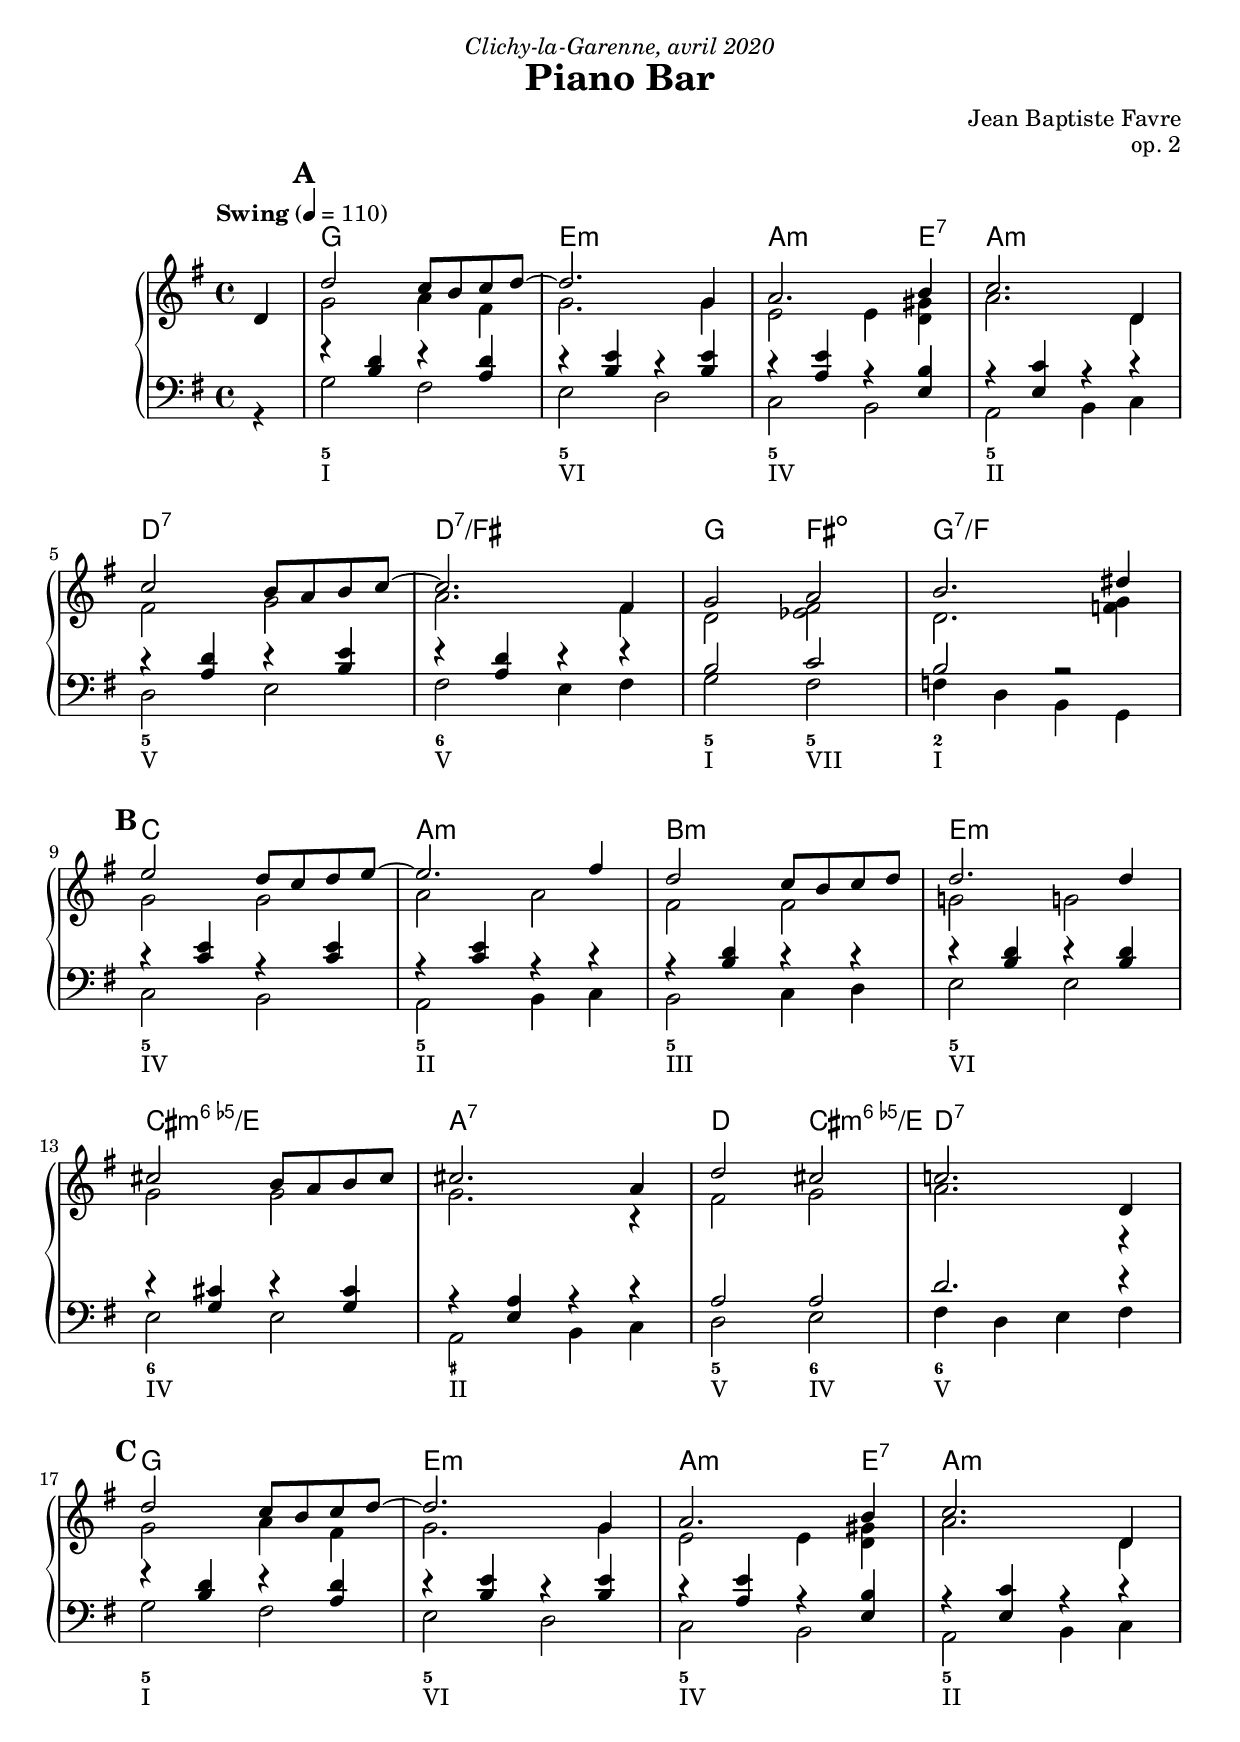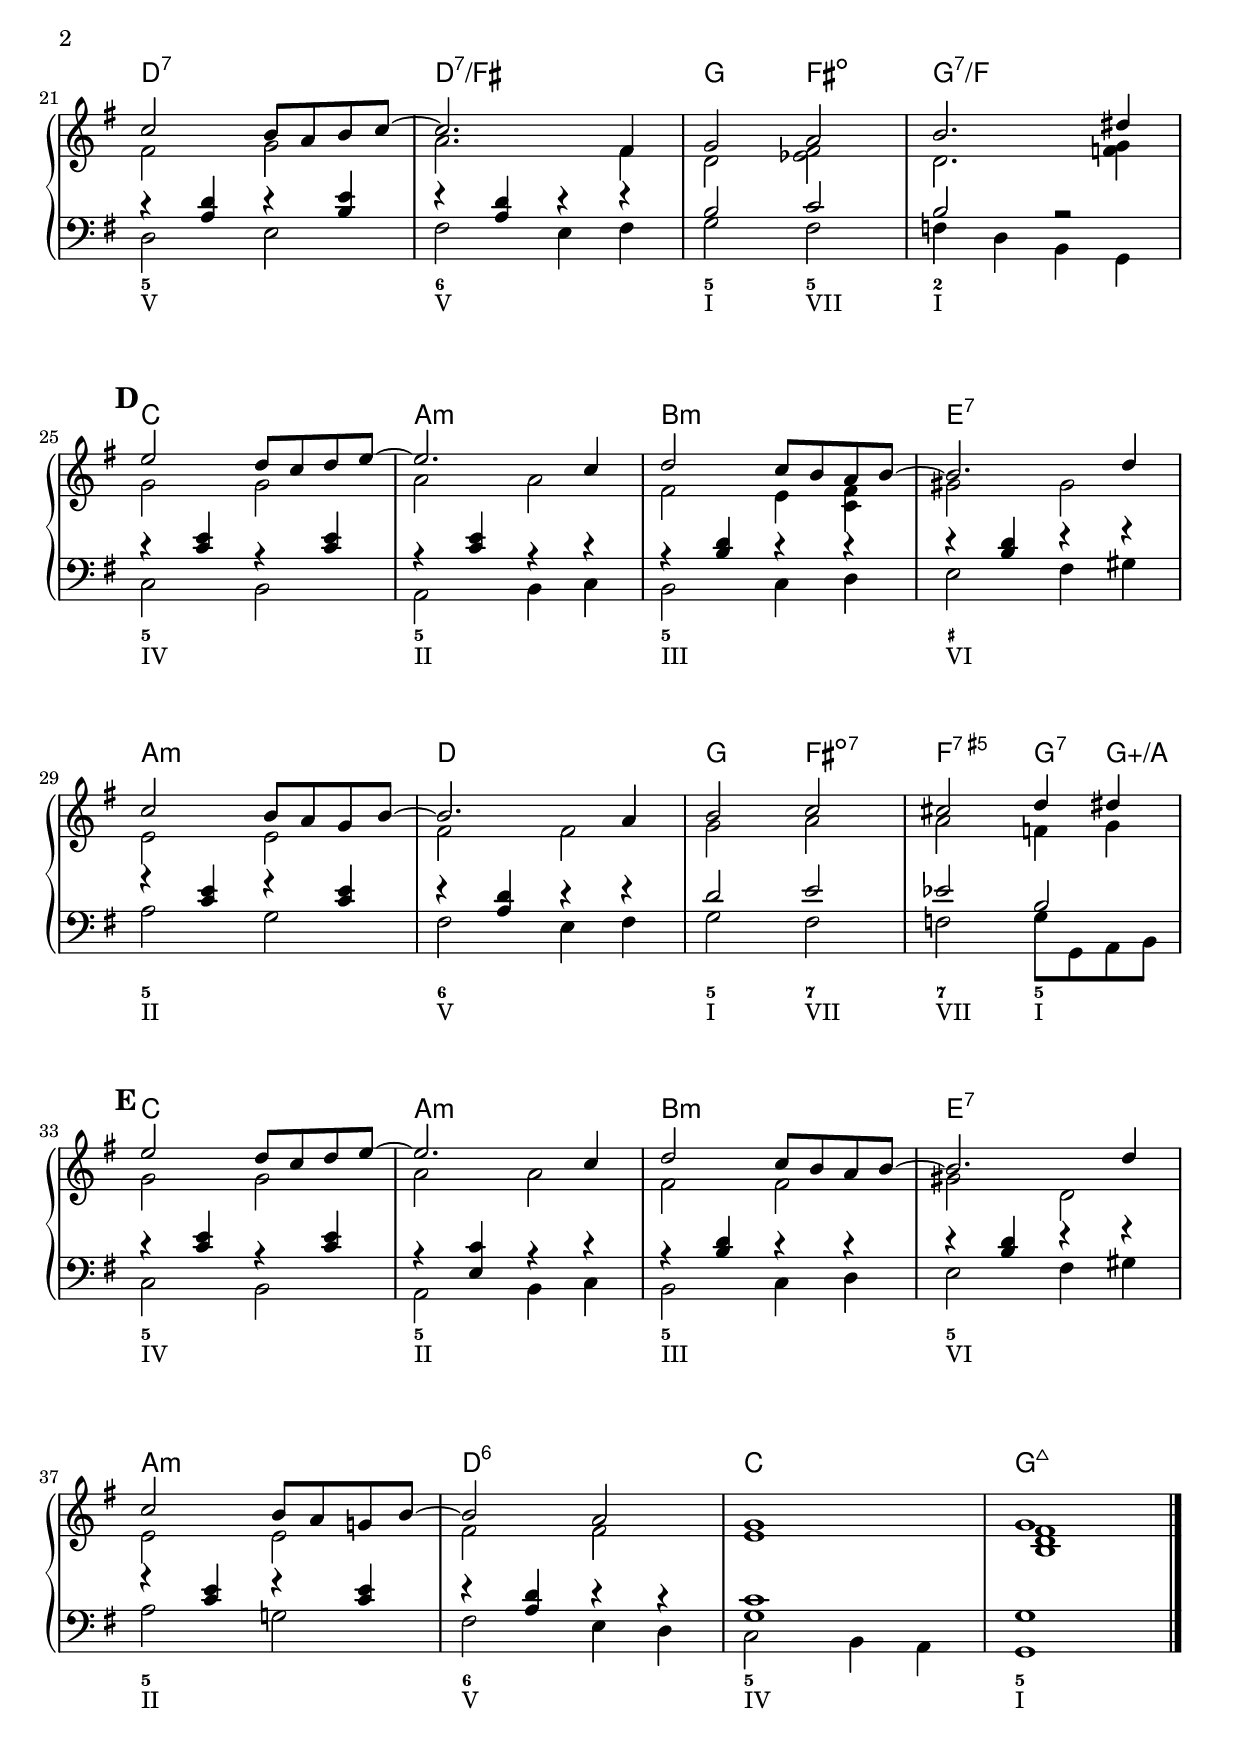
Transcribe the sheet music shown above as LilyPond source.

\version "2.20.0"
\language "english"
\header {
  title = "Piano Bar"
  subtitle = ""
  composer = "Jean Baptiste Favre"
  opus = "op. 2"
  dedication = \markup { \italic "Clichy-la-Garenne, avril 2020" }
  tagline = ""
}
\paper {
  #(include-special-characters)
  print-all-headers = ##f
  ragged-last-bottom = ##f
  systems-per-page = 5
}
midiInstrumentName = "celesta"
global = { \time 4/4 \key g \major \tempo "Swing" 4 = 110 }
sopraneVoice = \relative c' {
  \set Score.markFormatter = #format-mark-box-alphabet
          \partial 4
          d4 \mark \default %\mark "A"
             d'2 c8 b c d~ d2. g,4 a2. b4 c2. d,4 \break
             c'2 b8 a b c~ c2. fs,4 g2 a2 b2. ds4 \break
             \mark \default %\mark "B"
             e2 d8 c d e8~ e2. fs4 d2 c8 b c d d2. d4 \break
             cs2 b8 a b cs cs2. a4 d2 cs2 c!2. d,4 \break
             \mark \default %\mark "C"
             d'2 c8 b c d~ d2. g,4 a2. b4 c2. d,4 \break
             c'2 b8 a b c~ c2. fs,4 g2 a2 b2. ds4 \break
             \mark \default %\mark "D"
             e2 d8 c d e8~ e2. c4 d2 c8 b a b8~ b2. d4 \break
             c2 b8 a g8 b8~ b2. a4 b2 c2 cs2 d4 ds4 \break
             \mark \default %\mark "E"
             e2 d8 c d e8~ e2. c4 d2 c8 b a b8~ b2. d4 \break
             c2 b8 a g! b8~ b2 a2 g1 g1 \break

          \bar "|."
        }
altoVoice = \relative c' {
          \partial 4
          s4 g'2 a4 fs  g2. g4 e2 e4 <d gs> a'2. d,4
             fs2 g a2. fs4 d2 <ef fs>2 d2. <f g>4
             % \mark "B"
             g2 g a2 a fs fs g! g!
             g g g2. r4 fs2 g2 a2. r4
             %\mark "C"
             g2 a4 fs g2. g4 e2 e4 <d gs> a'2. d,4
             fs2 g a2. fs4 d2 <ef fs>2 d2. <f g>4
             %\mark "D"
             g2 g a2 a fs e4 <c fs> gs'2 gs
             e e fs fs g2 a2 a2 f4 g4
             %\mark "E"
             g2 g a a fs fs gs d
             e e fs fs e1 <b d fs>1
        }
tenorVoice = \relative c' {
          \partial 4
          s4 r4 <b d>4 r4 <a d>4 r4 <b e>4 r4 <b e>4 r4 <a e'>4 r4 <e b'>4 r4 <e c'>4 r4 r4
             r4 <a d>4 r4 <b e>4 r4 <a d>4 r4 r4 b2 c2 b2 r2
             %\mark "B"
             r4 <c e>4 r4 <c e>4 r4 <c e>4 r4 r4 r4 <b d>4 r4 r4 r4 <b d>4 r4 <b d>4
             r4 <g cs>4 r4 <g cs>4 r4 <e a>4 r4 r4 a2 a2 d2. r4
             %\mark "C"
             r4 <b d>4 r4 <a d>4 r4 <b e>4 r4 <b e>4 r4 <a e'>4 r4 <e b'>4 r4 <e c'>4 r4 r4
             r4 <a d>4 r4 <b e>4 r4 <a d>4 r4 r4 b2 c2 b2 r2
             %\mark "D"
             r4 <c e>4 r4 <c e>4 r4 <c e>4 r4 r4 r4 <b d>4 r4 r4 r4 <b d>4 r4 r4
             r4 <c e>4 r4 <c e>4 r4 <a d>4 r4 r4 d2 e2 ef2 b2
             %\mark "E"
             r4 <c e>4 r4 <c e>4 r4 <e, c'>4 r4 r4 r4 <b' d>4 r4 r4 r4 <b d>4 r4 r4
             r4 <c e>4 r4 <c e>4 r4 <a d>4 r4 r4 <g c>1  <g>1
        }
bassesVoice = \relative f {
          \partial 4
          r4 g2 fs e d c b a b4 c
             d2 e fs e4 fs g2 fs f4 d4 b4 g4
             %\mark "B"
             c2 b a b4 c b2 c4 d e2 e2
             e2 e a, b4 c d2 e fs4 d e fs
             %\mark "C"
             g2 fs e d c b a b4 c
             d2 e fs e4 fs g2 fs f4 d4 b4 g4
             %\mark "D"
             c2 b a b4 c b2 c4 d e2 fs4 gs
             a2 g fs e4 fs g2 fs f g8 g, a b
             %\mark "E"
             c2 b a b4 c b2 c4 d e2 fs4 gs
             a2 g! fs e4 d c2 b4 a g1
        }

pianoMusic =   \new PianoStaff
  <<
    \tag #'visuel \new ChordNames {
      \chordmode {
        \partial 4
        s4 g1 e:m a2.:m e4:7 a1:m
           d:7 d:7/fs g2 fs:dim g1:7/f
           c1 a:m b:m e:m
           cs:dim6/e a:7 d2 cs:dim6/e d1:7
           g1 e:m a2.:m e4:7 a1:m
           d:7 d:7/fs g2 fs:dim g1:7/f
           c1 a:m b:m e:7
           a:m d g2 fs2:dim7 f2:aug7 g4:7 g4:aug/a
           c1 a:m b:m e:7
           a:m d:6 c g:7+
      }
    }
    \new Staff = "haut" <<
      \set Staff.midiInstrument = \midiInstrumentName
      \clef treble
      \global
      \new Voice = "soprane" { \tag #'midi \set Voice.midiMinimumVolume = #0.3
                               \tag #'midi \set Voice.midiMaximumVolume = #1
                               \voiceOne \sopraneVoice
      }
      \new Voice = "alto" { \tag #'midi \set Voice.midiMinimumVolume = #0.2
                            \tag #'midi \set Voice.midiMaximumVolume = #0.6
                            \voiceTwo \altoVoice
      }
    >>
    \new Staff <<
      \set Staff.midiInstrument = \midiInstrumentName
      \clef bass
      \global
      \new Voice = "tenor" { \tag #'midi \set Voice.midiMinimumVolume = #0.2
                             \tag #'midi \set Voice.midiMaximumVolume = #0.6
                             \voiceOne \tenorVoice
      }
      \new Voice = "bass" { \tag #'midi \set Voice.midiMinimumVolume = #0.2
                            \tag #'midi \set Voice.midiMaximumVolume = #0.6
                            \voiceTwo \bassesVoice
      }
    >>
    \tag #'visuel \new FiguredBass{
      \figuremode { \bassFigureExtendersOn
        <_>4 <5>1 <5\!> <5\!> <5\!>
             <5\!> <6\!> <5\!>2 <5\!>2 <2>1
             <5\!>1 <5\!> <5\!> <5\!>
             <6\!> <_+\!> <5\!>2 <6\!> <6\!>1
             <5>1 <5\!> <5\!> <5\!>
             <5\!> <6\!> <5\!>2 <5\!>2 <2>1
             <5\!> <5\!> <5\!> <_+\!>
             <5\!> <6\!> <5\!>2 <7\!> <7\!> <5\!>2
             <5\!>1 <5\!> <5\!> <5\!>
             <5\!> <6\!> <5\!> <5\!>
      }
    }
    \tag #'visuel \new FiguredBass{
      \figuremode {
        <_>4 <I>1 <VI> <IV> <II> <V> <V>
             <I>2 <VII>2 <I>1
             <IV>1 <II> <III> <VI>
             <IV> <II> <V>2 <IV>2 <V>1
             <I>1 <VI> <IV> <II> <V> <V>
             <I>2 <VII>2 <I>1
             <IV> <II> <III> <VI>
             <II> <V> <I>2 <VII> <VII> <I>
             <IV>1 <II> <III> <VI>
             <II> <V> <IV> <I>
      }
    }
  >>

\score {
  \header {
    title = ##f
    subtitle = ##f
    piece = ##f
  }
  \keepWithTag visuel \pianoMusic
  \layout {}
}
\score {
  \header {
    title = ##f
    subtitle = ##f
    piece = ##f
  }
  \keepWithTag midi \pianoMusic
  \midi {
    \context {
      \Staff
      \remove "Staff_performer"
    }
    \context {
      \Voice
      \consists "Staff_performer"
    }
  }
}
